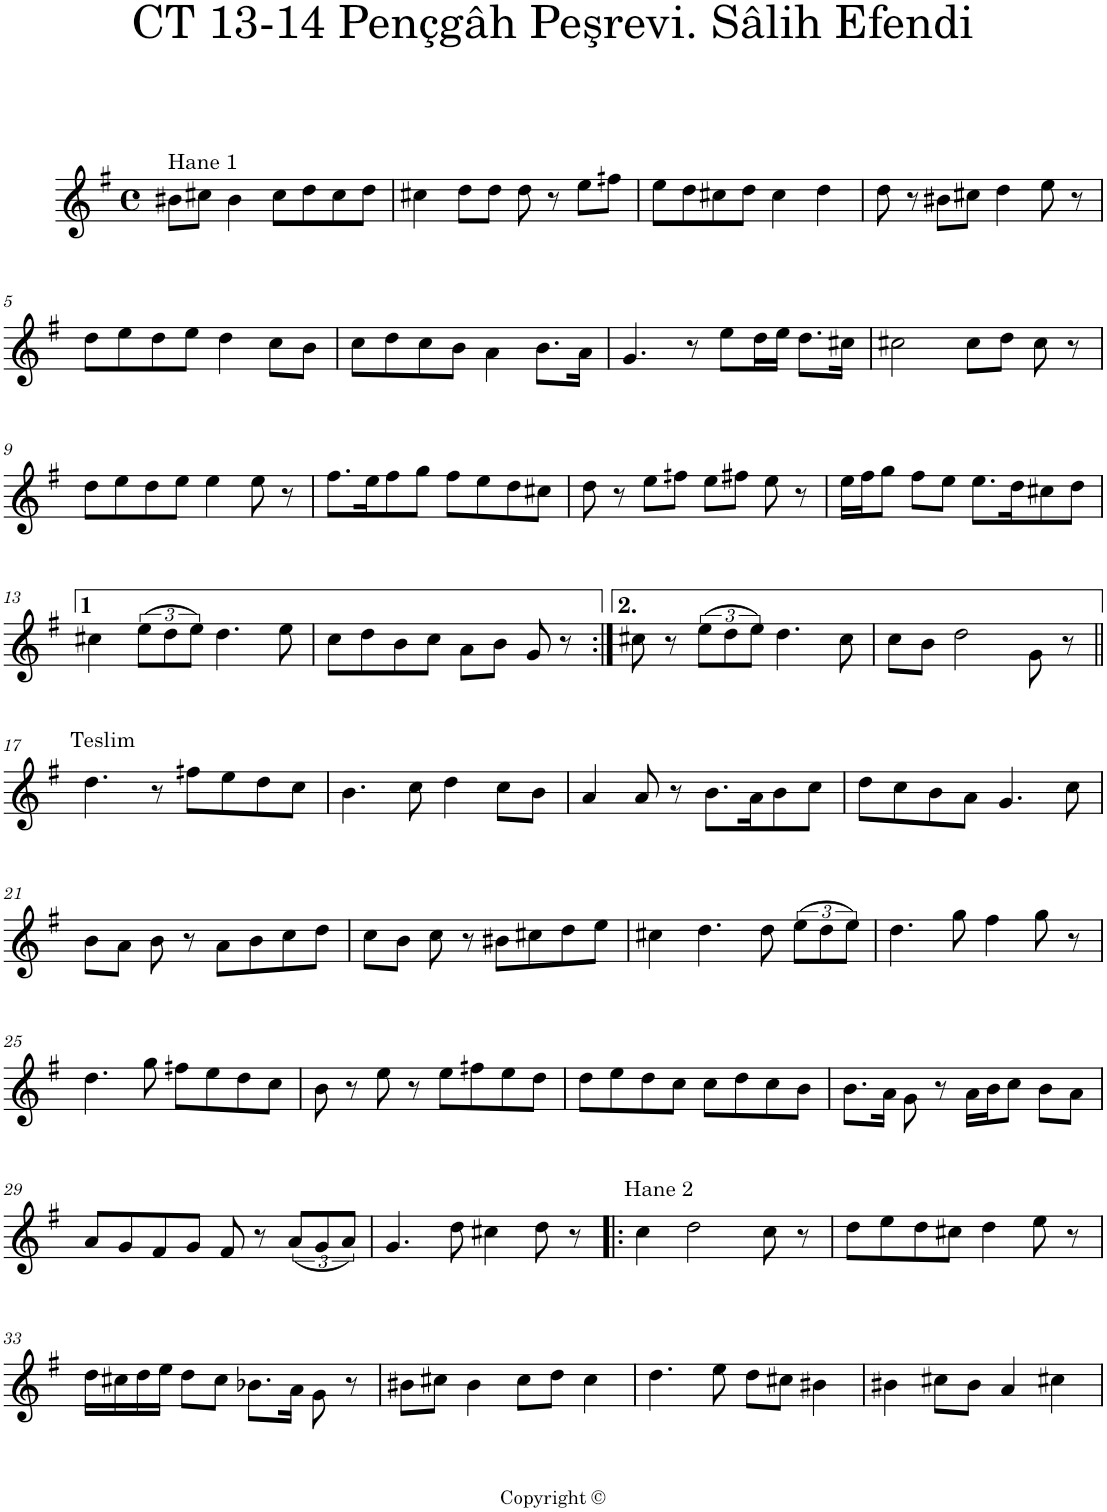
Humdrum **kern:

**kern
*part1
*staff1
*I"Piano
*I'Pno
*clefG2
*k[f#]
*G:
*M4/4
*met(c)
=1
!LO:TX:a:t=Hane 1
8b#X\L
8cc#X\J
4b#\
8cc#\L
8dd\
8cc#\
8dd\J
=2
4cc#X\
8dd\L
8dd\J
8dd\
8r
8ee\L
8ffn\J
=3
8ee\L
8dd\
8cc#X\
8dd\J
4cc#\
4dd\
=4
8dd\
8r
8b#X\L
8cc#X\J
4dd\
8ee\
8r
!!LO:LB:g=z
=5
8dd\L
8ee\
8dd\
8ee\J
4dd\
8cc\L
8b\J
=6
8cc\L
8dd\
8cc\
8b\J
4a\
8.b\L
16a\Jk
=7
4.g/
8r
8ee\L
16dd\L
16ee\JJ
8.dd\L
16cc#X\Jk
=8
2cc#X\
8cc#\L
8dd\J
8cc#\
8r
!!LO:LB:g=z
=9
8dd\L
8ee\
8dd\
8ee\J
4ee\
8ee\
8r
=10
8.ff#\L
16ee\K
8ff#\
8gg\J
8ff#\L
8ee\
8dd\
8cc#X\J
=11
8dd\
8r
8ee\L
8ffn\J
8ee\L
8ff#X\J
8ee\
8r
=12
16ee\LL
16ff#\J
8gg\J
8ff#\L
8ee\J
8.ee\L
16dd\K
8cc#X\
8dd\J
!!LO:LB:g=z
=13
4cc#X\
(12ee\L
12dd\
12ee\J)
4.dd\
8ee\
=14
8cc\L
8dd\
8b\
8cc\J
8a\L
8b\J
8g/
8r
=15:|!
8cc#X\
8r
(12ee\L
12dd\
12ee\J)
4.dd\
8cc#\
=16
8cc\L
8b\J
2dd\
8g\
8r
!!LO:LB:g=z
=17||
!LO:TX:a:t=Teslim
4.dd\
8r
8ffn\L
8ee\
8dd\
8cc\J
=18
4.b\
8cc\
4dd\
8cc\L
8b\J
=19
4a/
8a/
8r
8.b\L
16a\K
8b\
8cc\J
=20
8dd\L
8cc\
8b\
8a\J
4.g/
8cc\
!!LO:LB:g=z
=21
8b\L
8a\J
8b\
8r
8a\L
8b\
8cc\
8dd\J
=22
8cc\L
8b\J
8cc\
8r
8b#X\L
8cc#X\
8dd\
8ee\J
=23
4cc#X\
4.dd\
8dd\
(12ee\L
12dd\
12ee\J)
=24
4.dd\
8gg\
4ff#\
8gg\
8r
!!LO:LB:g=z
=25
4.dd\
8gg\
8ffn\L
8ee\
8dd\
8cc\J
=26
8b\
8r
8ee\
8r
8ee\L
8ffn\
8ee\
8dd\J
=27
8dd\L
8ee\
8dd\
8cc\J
8cc\L
8dd\
8cc\
8b\J
=28
8.b\L
16a\Jk
8g\
8r
16a\LL
16b\J
8cc\J
8b\L
8a\J
!!LO:LB:g=z
=29
8a/L
8g/
8f#/
8g/J
8f#/
8r
(12a/L
12g/
12a/J)
=30
4.g/
8dd\
4cc#X\
8dd\
8r
=31!|:
!LO:TX:a:t=Hane 2
4cc\
2dd\
8cc\
8r
=32
8dd\L
8ee\
8dd\
8cc#X\J
4dd\
8ee\
8r
!!LO:LB:g=z
=33
16dd\LL
16cc#X\
16dd\
16ee\JJ
8dd\L
8cc#\J
8.b-X\L
16a\Jk
8g\
8r
=34
8b#X\L
8cc#X\J
4b#\
8cc#\L
8dd\J
4cc#\
=35
4.dd\
8ee\
8dd\L
8cc#X\J
4b#X\
=36
4b#X\
8cc#X\L
8b#\J
4a/
4cc#X\
=
*-
